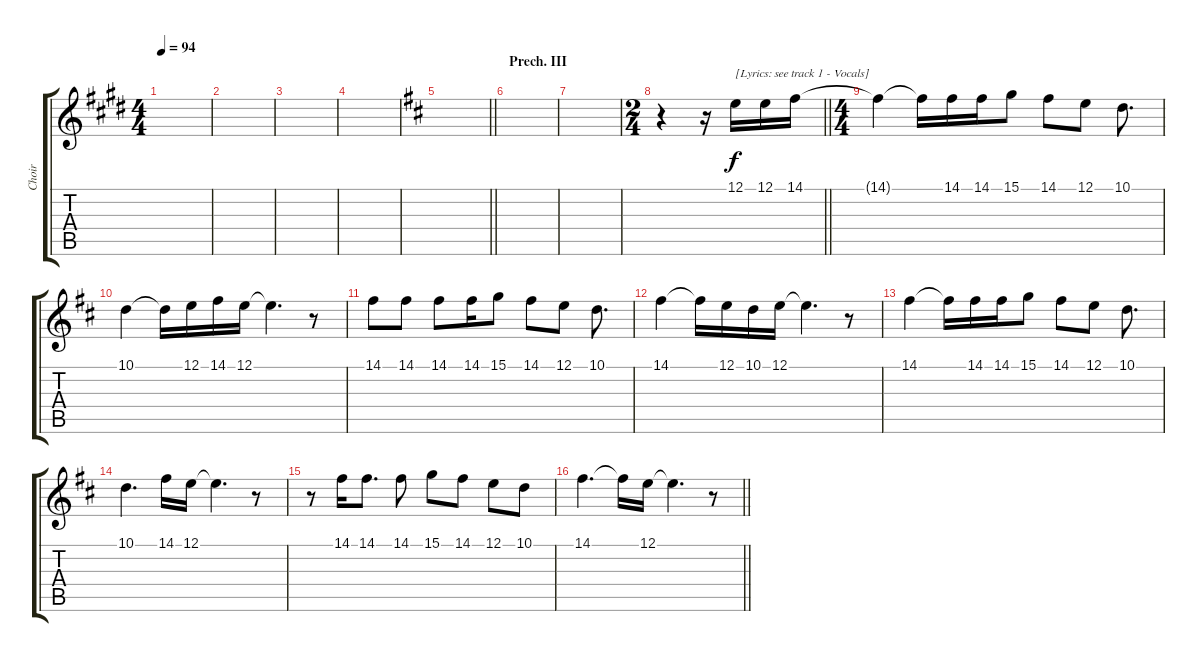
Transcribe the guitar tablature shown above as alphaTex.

\track ("Choir" "Choir") {instrument choiraahs}
\staff {score tabs}
\tuning (E4 B3 G3 D3 A2 E2) {hide}
\ts (4 4)
\tempo 94
\clef g2
\ks c#minor
|
|
|
|
\barLineRight lightlight
\ks bminor
|
\section ("" "Prech. III")
|
|
\ts (2 4)
\barLineRight lightlight
r.4 r.16 12.1.16{txt "[Lyrics: see track 1 - Vocals]"} 12.1.16 14.1.16 |
\ts (4 4)
14.1{t}.4 14.1{t}.16 14.1.16 14.1.16 15.1.8 14.1.8 12.1.8 10.1.8{d} |
10.1.4 10.1{t}.16 12.1.16 14.1.16 12.1.16 12.1{t}.4{d} r.8 |
14.1.8 14.1.8 14.1.8 14.1.16 15.1.8 14.1.8 12.1.8 10.1.8{d} |
14.1.4 14.1{t}.16 12.1.16 10.1.16 12.1.16 12.1{t}.4{d} r.8 |
14.1.4 14.1{t}.16 14.1.16 14.1.16 15.1.8 14.1.8 12.1.8 10.1.8{d} |
10.1.4{d} 14.1.16 12.1.16 12.1{t}.4{d} r.8 |
r.8 14.1.16 14.1.8{d} 14.1.8 15.1.8 14.1.8 12.1.8 10.1.8 |
\barLineRight lightlight
14.1.4{d} 14.1{t}.16 12.1.16 12.1{t}.4{d} r.8
